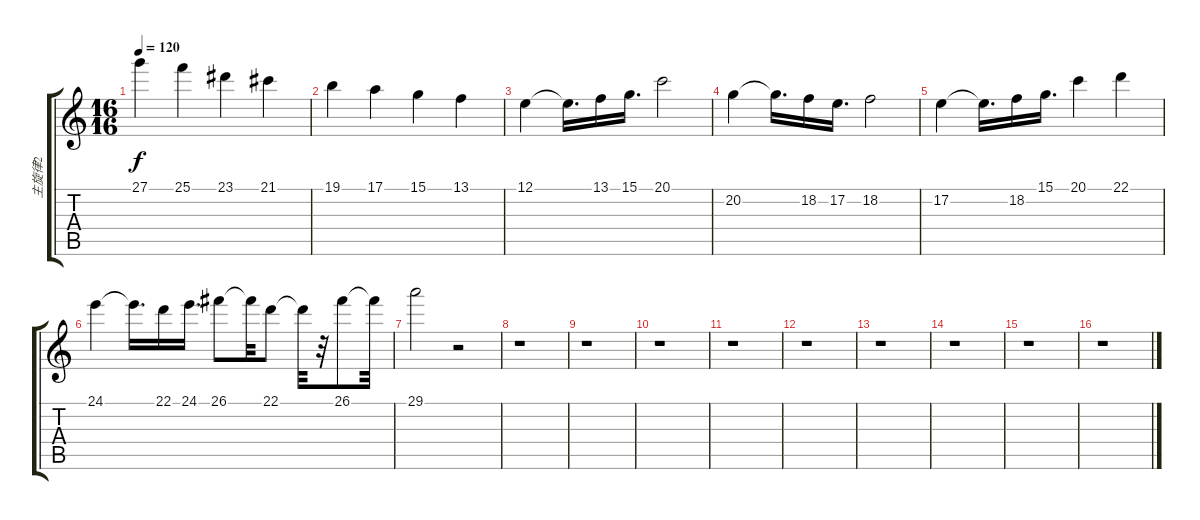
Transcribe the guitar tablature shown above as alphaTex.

\track ("主旋律2" "主旋律2") {instrument stringensemble1}
\staff {score tabs}
\tuning (E4 B3 G3 D3 A2 E2) {hide}
\ts (16 16)
\tempo 120
\clef g2
\ks c
27.1.4{dy f} 25.1.4 23.1.4 21.1.4 |
19.1.4 17.1.4 15.1.4 13.1.4 |
12.1.4 12.1{t}.16{d} 13.1.16 15.1.16{d} 20.1.2 |
20.2.4 20.2{t}.16{d} 18.2.16 17.2.16{d} 18.2.2 |
17.2.4 17.2{t}.16{d} 18.2.16 15.1.16{d} 20.1.4 22.1.4 |
24.1.4 24.1{t}.16{d} 22.1.16 24.1.16{d} 26.1.8 26.1{t}.32 22.1.8 22.1{t}.32 r.32 26.1.8 26.1{t}.32 |
29.1.2 r.2 |
r.1 |
r.1 |
r.1 |
r.1 |
r.1 |
r.1 |
r.1 |
r.1 |
r.1
